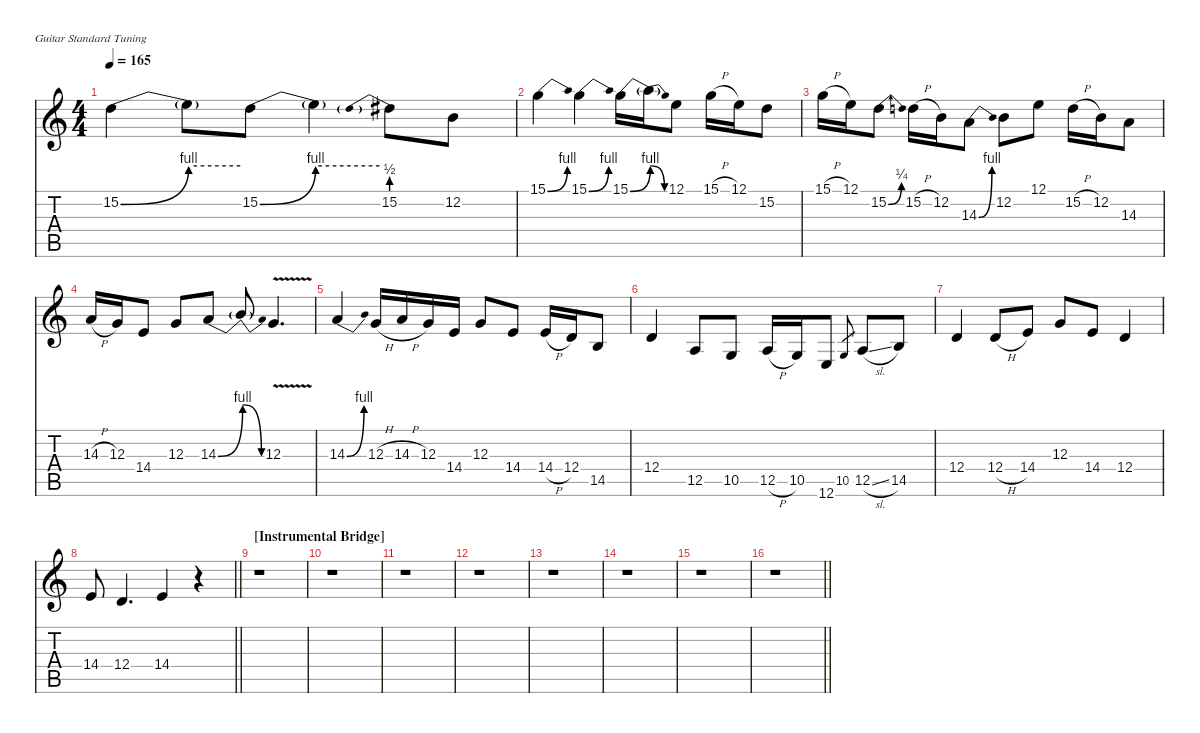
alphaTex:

\defaultSystemsLayout 4
\hideDynamics
\bracketExtendMode nobrackets
\singleTrackTrackNamePolicy hidden
\multiTrackTrackNamePolicy hidden
\firstSystemTrackNameMode fullname
\firstSystemTrackNameOrientation horizontal
\otherSystemsTrackNameOrientation horizontal
\track ("lead guitar octave" "led.synth.") {instrument lead7fifths}
\staff {score tabs}
\tuning (E4 B3 G3 D3 A2 E2)
\ts (4 4)
\tempo 165
\clef g2
\ks c
15.2{be (bend 0 0 60 4)}.4{dy f beam Down} 15.2{be (hold 0 4 60 4) t}.8{beam Down} 15.2{be (bend 0 0 60 4)}.8{beam Down} 15.2{be (hold 0 4 60 4) t}.4{beam Down} 15.2{be (prebend 0 2 60 2)}.8{beam Down} 12.2.8{beam Down} |
15.1{be (bend 0 0 30 4)}.4{beam Down} 15.1{be (bend 0 0 30 4)}.4{beam Down} 15.1{be (bend 0 0 60 4)}.16{beam Down} 15.1{be (release 0 4 60 0) t}.16{beam Down} 12.1.8{beam Down} 15.1{h}.16{beam Down} 12.1.16{beam Down} 15.2.8{beam Down} |
15.1{h}.16{beam Down} 12.1.16{beam Down} 15.2{be (bend 0 0 30 1)}.8{beam Down} 15.2{h}.16{beam Down} 12.2.16{beam Down} 14.3{be (bend 0 0 30 4)}.8{beam Down} 12.2.8{beam Down} 12.1.8{beam Down} 15.2{h}.16{beam Down} 12.2.16{beam Down} 14.3.8{beam Down} |
14.3{h}.16{beam Up} 12.3.16{beam Up} 14.4.8{beam Up} 12.3.8{beam Up} 14.3{be (bend 0 0 60 4)}.8{beam Up} 14.3{be (release 0 4 60 0) t}.8{beam Up} 12.3{v}.4{d beam Up} |
14.3{be (bend 0 0 30 4)}.4{beam Up} 12.3{h}.16{beam Up} 14.3{h}.16{beam Up} 12.3.16{beam Up} 14.4.16{beam Up} 12.3.8{beam Up} 14.4.8{beam Up} 14.4{h}.16{beam Up} 12.4.16{beam Up} 14.5.8{beam Up} |
12.4.4{beam Up} 12.5.8{beam Up} 10.5.8{beam Up} 12.5{h}.16{beam Up} 10.5.16{beam Up} 12.6.8{beam Up} 10.5.8{gr dy mf beam Up} 12.5{sl}.8{dy f beam Up} 14.5.8{beam Up} |
12.4.4{beam Up} 12.4{h}.8{beam Up} 14.4.8{beam Up} 12.3.8{beam Up} 14.4.8{beam Up} 12.4.4{beam Up} |
\barLineRight lightlight
14.4.8{beam Up} 12.4.4{d beam Up} 14.4.4{beam Up} r.4{beam Up} |
\section ("" "[Instrumental Bridge]")
r.1{beam Down} |
r.1{beam Down} |
r.1{beam Down} |
r.1{beam Down} |
r.1{beam Down} |
r.1{beam Down} |
r.1{beam Down} |
\barLineRight lightlight
r.1{beam Down}
